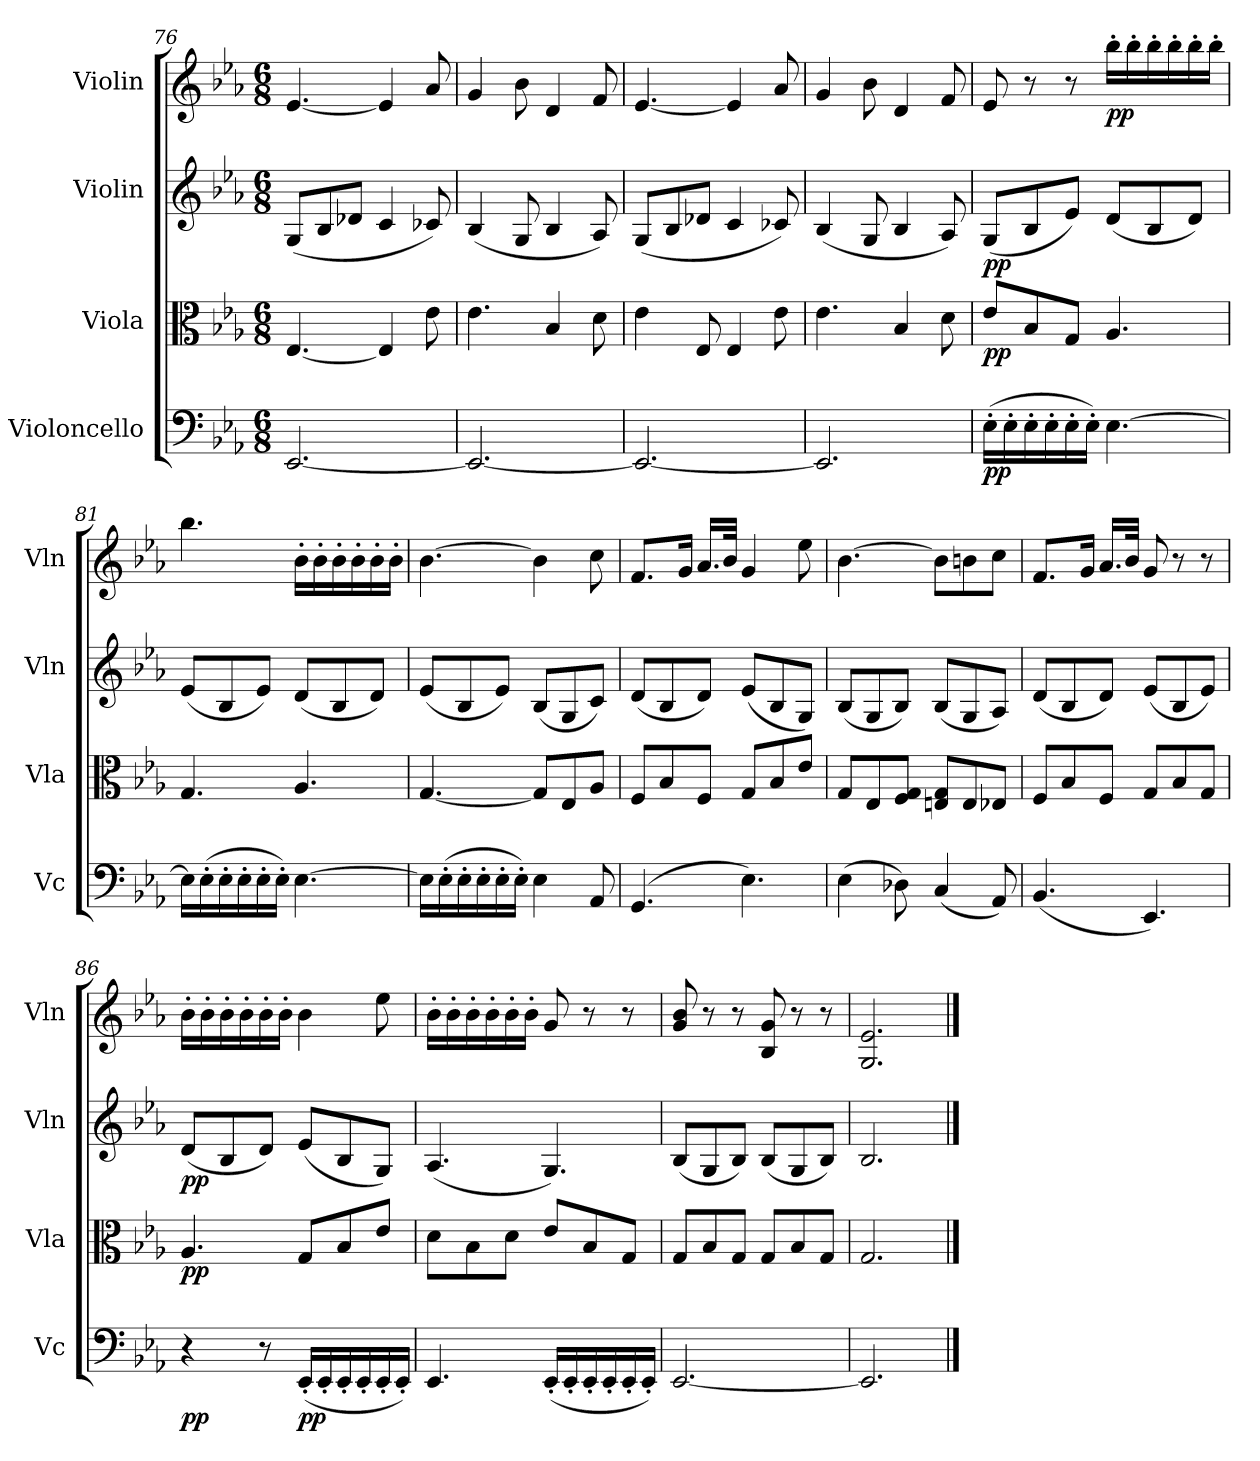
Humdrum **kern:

**kern	**dynam	**kern	**dynam	**kern	**dynam	**kern	**dynam
*part4	*part4	*part3	*part3	*part2	*part2	*part1	*part1
*staff4	*staff4	*staff3	*staff3	*staff2	*staff2	*staff1	*staff1
*I"Violoncello	*	*I"Viola	*	*I"Violin	*	*I"Violin	*
*I'Vc	*	*I'Vla	*	*I'Vln	*	*I'Vln	*
*clefF4	*	*clefC3	*	*clefG2	*	*clefG2	*
*k[b-e-a-]	*	*k[b-e-a-]	*	*k[b-e-a-]	*	*k[b-e-a-]	*
*M6/8	*	*M6/8	*	*M6/8	*	*M6/8	*
=76	=76	=76	=76	=76	=76	=76	=76
[2.EE-/	.	[4.E-/	.	(8G/L	.	[4.e-/	.
.	.	.	.	8B-/	.	.	.
.	.	.	.	8d-X/J	.	.	.
.	.	4E-/]	.	4c/	.	4e-/]	.
.	.	8e-\	.	8c-X/)	.	8a-/	.
=77	=77	=77	=77	=77	=77	=77	=77
2.EE-/_	.	4.e-\	.	(4B-/	.	4g/	.
.	.	.	.	8G/	.	8b-\	.
.	.	4B-/	.	4B-/	.	4d/	.
.	.	8d\	.	8A-/)	.	8f/	.
=78	=78	=78	=78	=78	=78	=78	=78
2.EE-/_	.	4e-\	.	(8G/L	.	[4.e-/	.
.	.	.	.	8B-/	.	.	.
.	.	8E-/	.	8d-X/J	.	.	.
.	.	4E-/	.	4c/	.	4e-/]	.
.	.	8e-\	.	8c-X/)	.	8a-/	.
=79	=79	=79	=79	=79	=79	=79	=79
2.EE-/]	.	4.e-\	.	(4B-/	.	4g/	.
.	.	.	.	8G/	.	8b-\	.
.	.	4B-/	.	4B-/	.	4d/	.
.	.	8d\	.	8A-/)	.	8f/	.
=80	=80	=80	=80	=80	=80	=80	=80
(16E-'\LL	pp	8e-/L	pp	(8G/L	pp	8e-/	.
16E-'\	.	.	.	.	.	.	.
16E-'\	.	8B-/	.	8B-/	.	8r	.
16E-'\	.	.	.	.	.	.	.
16E-'\	.	8G/J	.	8e-/J)	.	8r	.
16E-'\JJ)	.	.	.	.	.	.	.
[4.E-\	.	4.A-/	.	(8d/L	.	16bb-'\LL	pp
.	.	.	.	.	.	16bb-'\	.
.	.	.	.	8B-/	.	16bb-'\	.
.	.	.	.	.	.	16bb-'\	.
.	.	.	.	8d/J)	.	16bb-'\	.
.	.	.	.	.	.	16bb-'\JJ	.
=81	=81	=81	=81	=81	=81	=81	=81
16E-\LL]	.	4.G/	.	(8e-/L	.	4.bb-\	.
(16E-'\	.	.	.	.	.	.	.
16E-'\	.	.	.	8B-/	.	.	.
16E-'\	.	.	.	.	.	.	.
16E-'\	.	.	.	8e-/J)	.	.	.
16E-'\JJ)	.	.	.	.	.	.	.
[4.E-\	.	4.A-/	.	(8d/L	.	16b-'\LL	.
.	.	.	.	.	.	16b-'\	.
.	.	.	.	8B-/	.	16b-'\	.
.	.	.	.	.	.	16b-'\	.
.	.	.	.	8d/J)	.	16b-'\	.
.	.	.	.	.	.	16b-'\JJ	.
=82	=82	=82	=82	=82	=82	=82	=82
16E-\LL]	.	[4.G/	.	(8e-/L	.	[4.b-\	.
(16E-'\	.	.	.	.	.	.	.
16E-'\	.	.	.	8B-/	.	.	.
16E-'\	.	.	.	.	.	.	.
16E-'\	.	.	.	8e-/J)	.	.	.
16E-'\JJ)	.	.	.	.	.	.	.
4E-\	.	8G/L]	.	(8B-/L	.	4b-\]	.
.	.	8E-/	.	8G/	.	.	.
8AA-/	.	8A-/J	.	8c/J)	.	8cc\	.
=83	=83	=83	=83	=83	=83	=83	=83
(4.GG/	.	8F/L	.	(8d/L	.	8.f/L	.
.	.	8B-/	.	8B-/	.	.	.
.	.	.	.	.	.	16g/Jk	.
.	.	8F/J	.	8d/J)	.	16.a-/LL	.
.	.	.	.	.	.	32b-/JJk	.
4.E-\)	.	8G/L	.	(8e-/L	.	4g/	.
.	.	8B-/	.	8B-/	.	.	.
.	.	8e-/J	.	8G/J)	.	8ee-\	.
=84	=84	=84	=84	=84	=84	=84	=84
(4E-\	.	8G/L	.	(8B-/L	.	[4.b-\	.
.	.	8E-/	.	8G/	.	.	.
8D-X\)	.	8F/ 8G/J	.	8B-/J)	.	.	.
(4C/	.	8En/ 8G/L	.	(8B-/L	.	8b-\L]	.
.	.	8E/	.	8G/	.	8bn\	.
8AA-/)	.	8E-X/J	.	8A-/J)	.	8cc\J	.
=85	=85	=85	=85	=85	=85	=85	=85
(4.BB-/	.	8F/L	.	(8d/L	.	8.f/L	.
.	.	8B-/	.	8B-/	.	.	.
.	.	.	.	.	.	16g/Jk	.
.	.	8F/J	.	8d/J)	.	16.a-/LL	.
.	.	.	.	.	.	32b-/JJk	.
4.EE-/)	.	8G/L	.	(8e-/L	.	8g/	.
.	.	8B-/	.	8B-/	.	8r	.
.	.	8G/J	.	8e-/J)	.	8r	.
=86	=86	=86	=86	=86	=86	=86	=86
4r	pp	4.A-/	pp	(8d/L	pp	16b-'\LL	.
.	.	.	.	.	.	16b-'\	.
.	.	.	.	8B-/	.	16b-'\	.
.	.	.	.	.	.	16b-'\	.
8r	.	.	.	8d/J)	.	16b-'\	.
.	.	.	.	.	.	16b-'\JJ	.
(16EE-'/LL	pp	8G/L	.	(8e-/L	.	4b-\	.
16EE-'/	.	.	.	.	.	.	.
16EE-'/	.	8B-/	.	8B-/	.	.	.
16EE-'/	.	.	.	.	.	.	.
16EE-'/	.	8e-/J	.	8G/J)	.	8ee-\	.
16EE-'/JJ)	.	.	.	.	.	.	.
=87	=87	=87	=87	=87	=87	=87	=87
4.EE-/	.	8d\L	.	(4.A-/	.	16b-'\LL	.
.	.	.	.	.	.	16b-'\	.
.	.	8B-\	.	.	.	16b-'\	.
.	.	.	.	.	.	16b-'\	.
.	.	8d\J	.	.	.	16b-'\	.
.	.	.	.	.	.	16b-'\JJ	.
(16EE-'/LL	.	8e-/L	.	4.G/)	.	8g/	.
16EE-'/	.	.	.	.	.	.	.
16EE-'/	.	8B-/	.	.	.	8r	.
16EE-'/	.	.	.	.	.	.	.
16EE-'/	.	8G/J	.	.	.	8r	.
16EE-'/JJ)	.	.	.	.	.	.	.
=88	=88	=88	=88	=88	=88	=88	=88
[2.EE-/	.	8G/L	.	(8B-/L	.	8g/ 8b-/	.
.	.	8B-/	.	8G/	.	8r	.
.	.	8G/J	.	8B-/J)	.	8r	.
.	.	8G/L	.	(8B-/L	.	8B-/ 8g/	.
.	.	8B-/	.	8G/	.	8r	.
.	.	8G/J	.	8B-/J)	.	8r	.
=89	=89	=89	=89	=89	=89	=89	=89
2.EE-/]	.	2.G/	.	2.B-/	.	2.G/ 2.e-/	.
==	==	==	==	==	==	==	==
*-	*-	*-	*-	*-	*-	*-	*-
